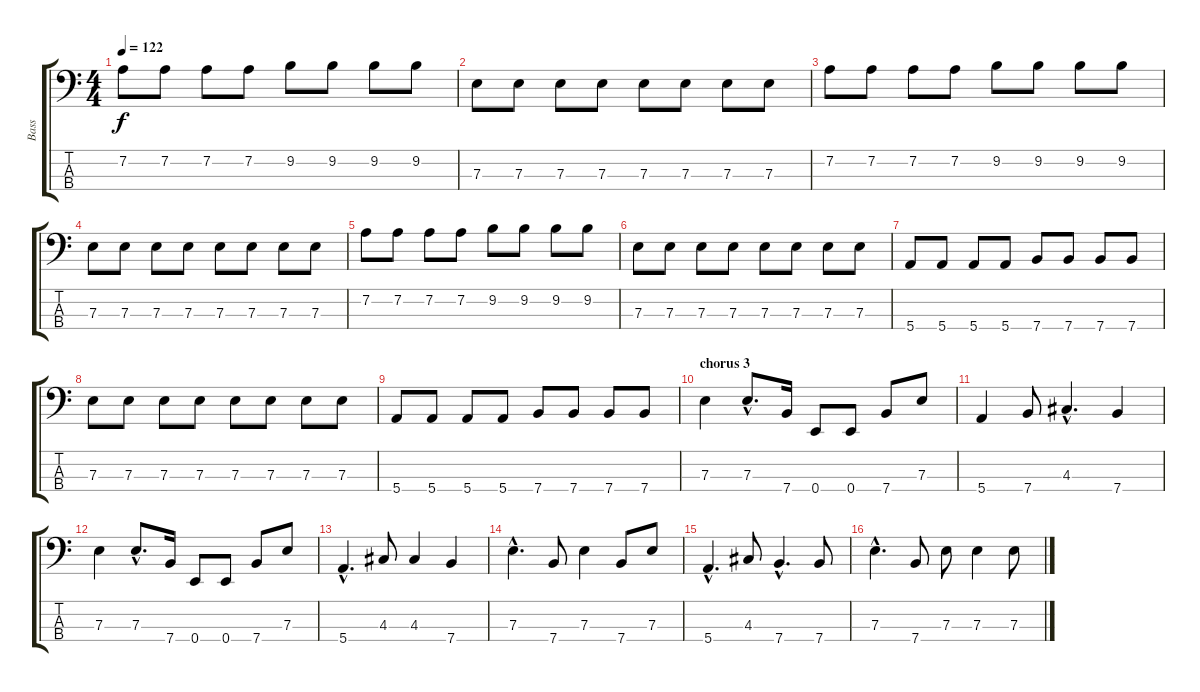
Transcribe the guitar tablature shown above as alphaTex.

\track ("Bass" "Bass") {instrument electricbasspick}
\staff {score tabs}
\tuning (G2 D2 A1 E1) {hide}
\ts (4 4)
\tempo 122
\clef f4
\ks c
7.2.8{dy f} 7.2.8 7.2.8 7.2.8 9.2.8 9.2.8 9.2.8 9.2.8 |
7.3.8 7.3.8 7.3.8 7.3.8 7.3.8 7.3.8 7.3.8 7.3.8 |
7.2.8 7.2.8 7.2.8 7.2.8 9.2.8 9.2.8 9.2.8 9.2.8 |
7.3.8 7.3.8 7.3.8 7.3.8 7.3.8 7.3.8 7.3.8 7.3.8 |
7.2.8 7.2.8 7.2.8 7.2.8 9.2.8 9.2.8 9.2.8 9.2.8 |
7.3.8 7.3.8 7.3.8 7.3.8 7.3.8 7.3.8 7.3.8 7.3.8 |
5.4.8 5.4.8 5.4.8 5.4.8 7.4.8 7.4.8 7.4.8 7.4.8 |
7.3.8 7.3.8 7.3.8 7.3.8 7.3.8 7.3.8 7.3.8 7.3.8 |
5.4.8 5.4.8 5.4.8 5.4.8 7.4.8 7.4.8 7.4.8 7.4.8 |
\section ("" "chorus 3")
7.3.4 7.3{hac}.8{d} 7.4.16 0.4.8 0.4.8 7.4.8 7.3.8 |
5.4.4 7.4.8 4.3{hac}.4{d} 7.4.4 |
7.3.4 7.3{hac}.8{d} 7.4.16 0.4.8 0.4.8 7.4.8 7.3.8 |
5.4{hac}.4{d} 4.3.8 4.3.4 7.4.4 |
7.3{hac}.4{d} 7.4.8 7.3.4 7.4.8 7.3.8 |
5.4{hac}.4{d} 4.3.8 7.4{hac}.4{d} 7.4.8 |
7.3{hac}.4{d} 7.4.8 7.3.8 7.3.4 7.3.8
